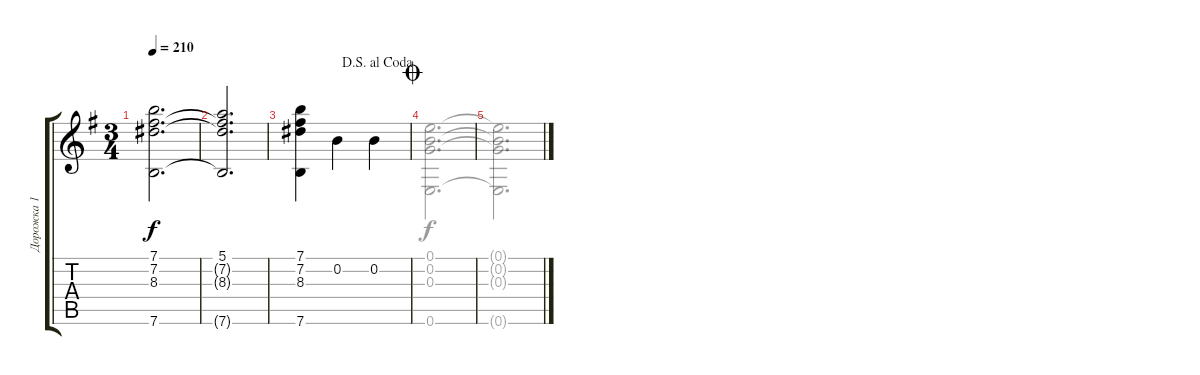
\track ("Дорожка 1" "Дорожка 1") {instrument acousticguitarnylon}
\staff {score tabs}
\tuning (E4 B3 G3 D3 A2 E2) {hide}
\voice
\ts (3 4)
\tempo 210
\clef g2
\ks g
(7.1 7.2 8.3 7.6).2{d dy f} |
(5.1 7.2{t} 8.3{t} 7.6{t}).2{d} |
\jump dalsegnoalcoda
(7.1 7.2 8.3 7.6).4 0.2.4 0.2.4 |
\jump coda
|
\voice
\clef g2
\ottava regular
\simile none
\ks g
|
|
|
(0.1 0.2 0.3 0.6).2{d} |
(0.1{t} 0.2{t} 0.3{t} 0.6{t}).2{d}
